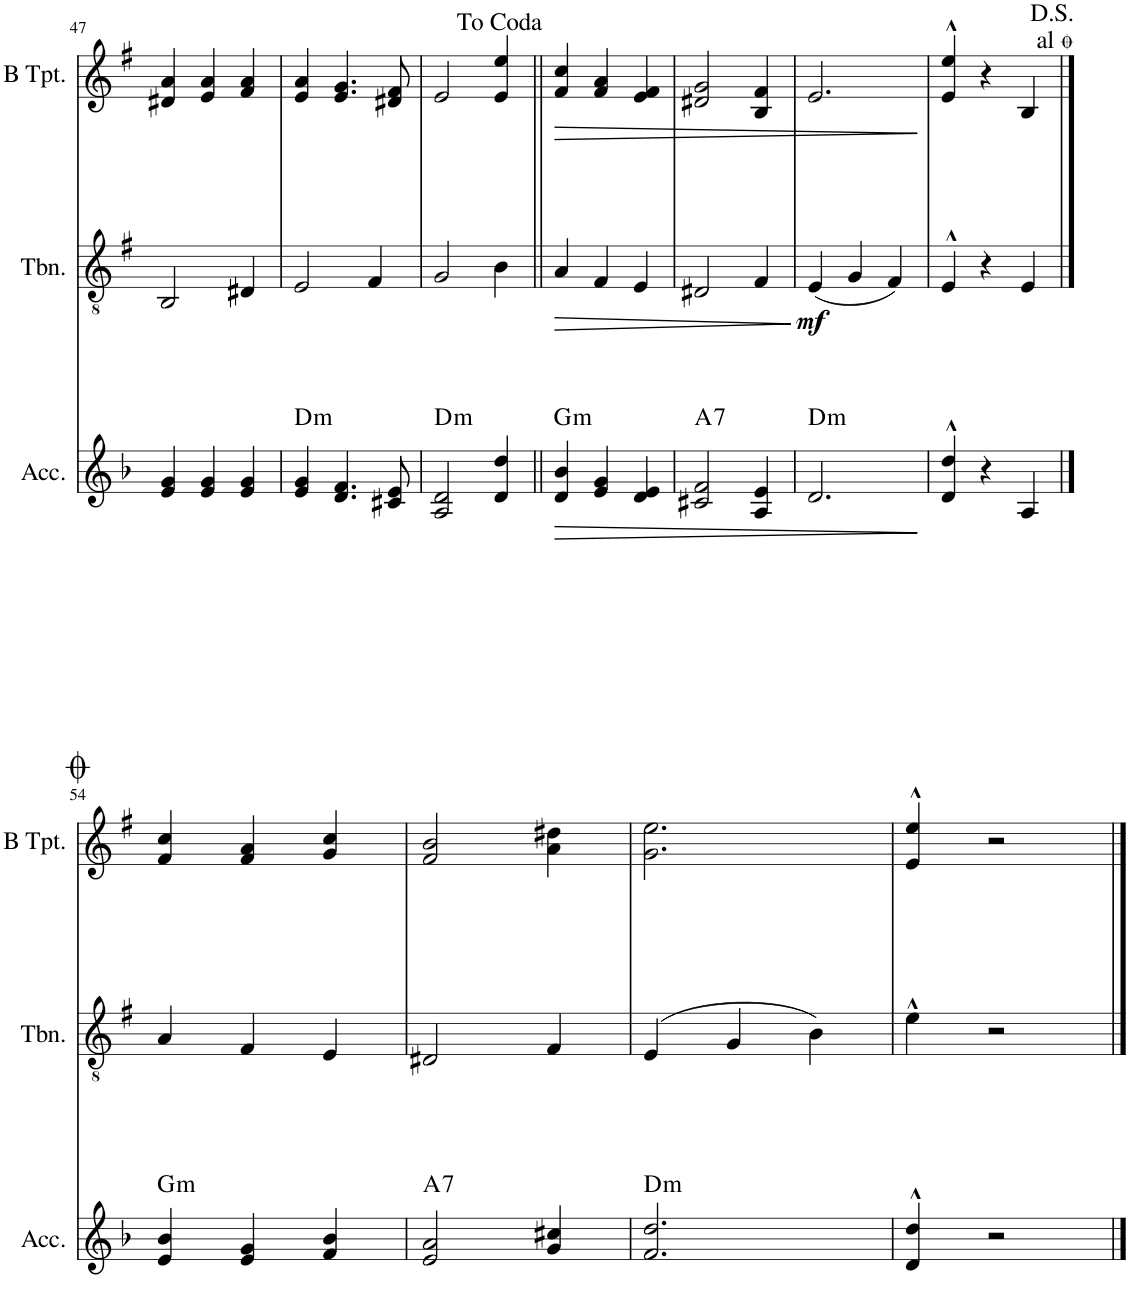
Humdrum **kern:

**kern	**dynam	**harte	**kern	**dynam	**kern	**dynam
*part3	*part3	*part3	*part2	*part2	*part1	*part1
*staff3	*staff3	*	*staff2	*staff2	*staff1	*staff1
*I"Accordion	*	*	*I"Trombone	*	*I"Trompete in B	*
*I'Acc.	*	*	*I'Tbn.	*	*	*
!!LO:PB:g=z
*clefG2	*	*	*clefGv2	*	*clefG2	*
*	*	*	*Trd1c2	*	*Trd1c2	*
*k[b-]	*	*	*k[f#]	*	*k[f#]	*
*M3/4	*	*	*M3/4	*	*M3/4	*
=47	=47	=47	=47	=47	=47	=47
4e/ 4g/	.	.	2BB/	.	4d#X/ 4a/	.
4e/ 4g/	.	.	.	.	4e/ 4a/	.
4e/ 4g/	.	.	4D#X/	.	4f#/ 4a/	.
=48	=48	=48	=48	=48	=48	=48
!	!	!LO:H:kt=m	!	!	!	!
4e/ 4g/	.	D:min	2E/	.	4e/ 4a/	.
4.d/ 4.f/	.	.	.	.	4.e/ 4.g/	.
.	.	.	4F#/	.	.	.
8c#X/ 8e/	.	.	.	.	8d#X/ 8f#/	.
=49	=49	=49	=49	=49	=49	=49
!	!	!LO:H:kt=m	!	!	!	!
2A/ 2d/	.	D:min	2G/	.	2e/	.
4d/ 4dd/	.	.	4B\	.	4e/ 4ee/	.
=50||	=50||	=50||	=50||	=50||	=50||	=50||
!	!LO:HP:b	!LO:H:kt=m	!	!LO:HP:b	!	!LO:HP:b
4d/ 4b-/	>	G:min	4A/	>	4f#/ 4cc/	>
4e/ 4g/	.	.	4F#/	.	4f#/ 4a/	.
4d/ 4e/	.	.	4E/	.	4e/ 4f#/	.
=51	=51	=51	=51	=51	=51	=51
!	!	!LO:H:kt=7	!	!	!	!
2c#X/ 2f/	.	A:7	2D#X/	.	2d#X/ 2g/	.
4A/ 4e/	.	.	4F#/	.	4B/ 4f#/	.
.	.	.	.	]	.	.
=52	=52	=52	=52	=52	=52	=52
!	!	!LO:H:kt=m	!	!LO:DY:b	!	!
2.d/	.	D:min	(4E/	mf	2.e/	.
.	.	.	4G/	.	.	.
.	.	.	4F#/)	.	.	.
.	]	.	.	.	.	]
=53	=53	=53	=53	=53	=53	=53
4d/^^ 4dd/^^	.	.	4E^^/	.	4e/^^ 4ee/^^	.
4r	.	.	4r	.	4r	.
4A/	.	.	4E/	.	4B/	.
!	!	!	!	!	!LO:TX:a:t=D.S. \nal	!
!!LO:LB:g=z
==54	==54	==54	==54	==54	==54	==54
!	!	!LO:H:kt=m	!	!	!	!
4e/ 4b-/	.	G:min	4A/	.	4f#/ 4cc/	.
4e/ 4g/	.	.	4F#/	.	4f#/ 4a/	.
4f/ 4b-/	.	.	4E/	.	4g/ 4cc/	.
=55	=55	=55	=55	=55	=55	=55
!	!	!LO:H:kt=7	!	!	!	!
2e/ 2a/	.	A:7	2D#X/	.	2f#/ 2b/	.
4g/ 4cc#X/	.	.	4F#/	.	4a\ 4dd#X\	.
=56	=56	=56	=56	=56	=56	=56
!	!	!LO:H:kt=m	!	!	!	!
2.f/ 2.dd/	.	D:min	(4E/	.	2.g\ 2.ee\	.
.	.	.	4G/	.	.	.
.	.	.	4B\)	.	.	.
=57	=57	=57	=57	=57	=57	=57
4d/^^ 4dd/^^	.	.	4e^^\	.	4e/^^ 4ee/^^	.
2r	.	.	2r	.	2r	.
==	==	==	==	==	==	==
*-	*-	*-	*-	*-	*-	*-
